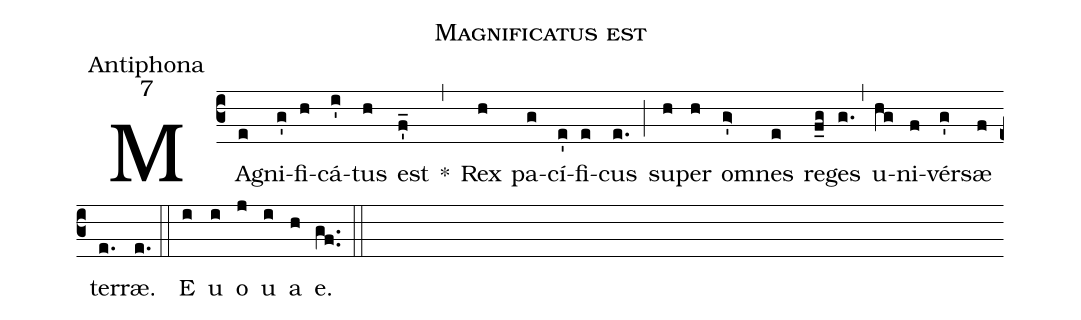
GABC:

name:Magnificatus est;
office-part:Antiphona;
mode:7;
%%
(c3) MA(e)gni(g')fi(h)cá(i')tus(h) est(f_') *(,) Rex(h) pa(g)cí(e')fi(e)cus(e.) (;) su(h)per(h) o(g'>)mnes(e) re(f_g)ges(g.) (,) u(hg)ni(f)vér(g')sæ(f) ter(e.)ræ.(e.) (::)
<eu>E(i) u(i) o(j) u(i) a(h) e.</eu>(gf..) (::)
